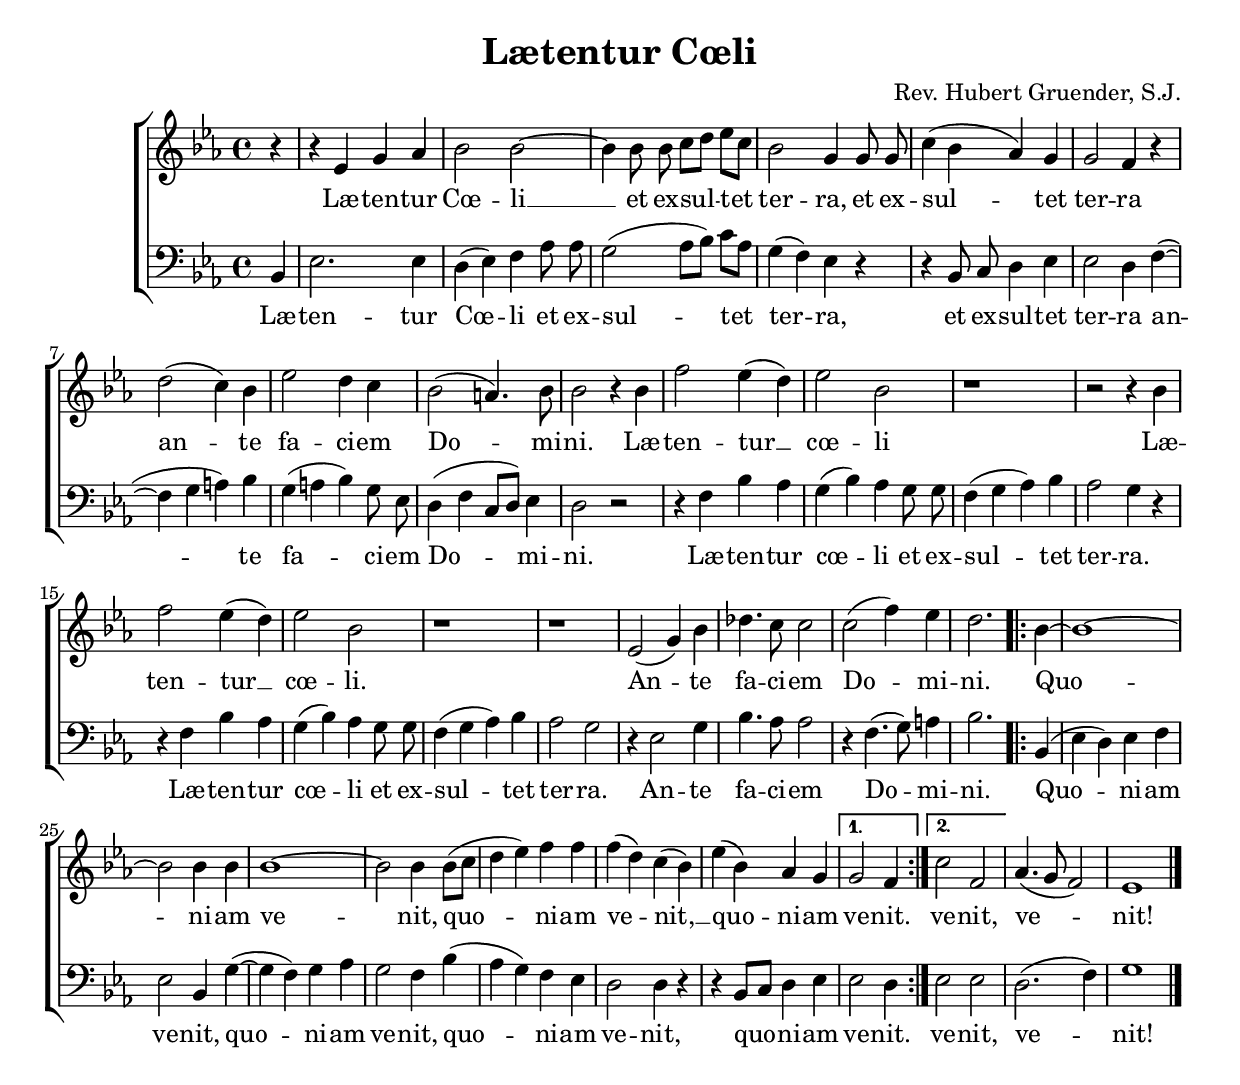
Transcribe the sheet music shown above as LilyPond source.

\include "util.ly"
\version "2.14.2"

\header {
  title = "Lætentur Cœli"
  composer = "Rev. Hubert Gruender, S.J."
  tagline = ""
}

global = {
  \key ees \major
  \time 4/4
  \autoBeamOff
  %\override DynamicLineSpanner #'staff-padding = #0.0
  %\override DynamicLineSpanner #'Y-extent = #'(-1 . 1)
}

sopMusic = \relative c' {
  \oneVoice
  \partial 4 r4 |
  r4 ees g aes |
  bes2 bes~ |
  bes4 bes8 bes c[ d] ees[ c] |
  bes2 g4 g8 g |
  c4( bes aes) g |
  g2 f4 r |
  
  d'2( c4) bes |
  ees2 d4 c |
  bes2( a4.) bes8 |
  bes2 r4 bes |
  f'2 ees4( d) |
  ees2 bes |
  r1 |
  
  r2 r4 bes |
  f'2 ees4( d) |
  ees2 bes |
  r1 |
  r1 |
  ees,2( g4) bes |
  des4. c8 c2 |
  
  c2( f4) ees |
  \partial 2. d2. \repeat volta 2 {
    \partial 4 bes4~ |
    bes1~ |
    bes2 bes4 bes |
    bes1~ |
    bes2 bes4 bes8([ c] |
    d4 ees) f f |
    
    f( d) c4( bes) |
    ees( bes) aes g |
  }
  \alternative {
    {
      \partial 2. g2 f4 |
    }
    {
      c'2 f, |
    }
  }
  aes4.( g8 f2) |
  ees1 \bar "|."
  
}
sopWords = \lyricmode {
  Læ -- ten -- tur Cœ -- li __ et ex -- sul -- tet ter -- ra,
  et ex -- sul -- tet ter -- ra
  an -- te fa -- ci -- em Do -- mi -- ni.
  Læ -- ten -- tur __ cœ -- li
  
  Læ -- ten -- tur __ cœ -- li.
  An -- te fa -- ci -- em Do -- mi -- ni.
  Quo -- ni -- am ve -- nit,
  quo -- ni -- am ve -- nit, __
  quo -- ni -- am ve -- nit.
  
  ve -- nit, ve -- nit!
}

bassMusic = \relative c {
  \oneVoice
  \partial 4 bes4 |
  ees2. ees4 |
  d4( ees) f aes8 aes |
  g2( aes8[ bes]) c[ aes] |
  g4( f) ees r4 |
  r bes8 c d4 ees |
  ees2 d4 f(~ |
  
  f g a) bes |
  g( a bes) g8 ees |
  d4( f c8[ d]) ees4 |
  d2 r |
  r4 f bes aes |
  g( bes) aes g8 g |
  f4( g aes) bes |
  
  aes2 g4 r |
  r f bes aes |
  g( bes) aes g8 g |
  f4( g aes) bes |
  aes2 g |
  r4 ees2 g4 |
  bes4. aes8 aes2 |
  
  r4 f4.( g8) a4 |
  \partial 2. bes2. |
  \repeat volta 2 {
    \partial 4 bes,4( |
    ees4 d) ees f |
    ees2 bes4 g'4~(  |
    g f) g aes |
    g2 f4 bes( |
    aes g) f ees |
    
    d2 d4 r |
    r bes8[ c] d4 ees |    
  }
  \alternative {
    {
      \partial 2. ees2 d4
    }
    {
      ees2 ees
    }
  }
  d2.( f4) |
  g1 \bar "|."
}
bassWords = \lyricmode {
  Læ -- ten -- tur Cœ -- li et ex -- sul -- tet ter -- ra,
  et ex -- sul -- tet ter -- ra
  an -- te fa -- ci -- em Do -- mi -- ni.
  Læ -- ten -- tur cœ -- li et ex -- sul -- tet ter -- ra.
  
  Læ -- ten -- tur cœ -- li et ex -- sul -- tet ter -- ra.
  An -- te fa -- ci -- em Do -- mi -- ni.
  Quo -- ni -- am ve -- nit,
  quo -- ni -- am ve -- nit,
  quo -- ni -- am ve -- nit,
  quo -- ni -- am ve -- nit.
  
  ve -- nit, ve -- nit!
}

pianoRH = \relative c' {
  
}
pianoLH = \relative c' {
  
}

\score {
  <<
   \new ChoirStaff <<
    \new Staff = women <<
      \new Voice = "sopranos" { \global \sopMusic }
    >>
    \new Lyrics \with { alignBelowContext = #"women" } \lyricsto "sopranos" \sopWords
   \new Staff = men <<
      \clef bass
      \new Voice = "basses" { \global \bassMusic }
    >>
    %\new Lyrics \with { alignAboveContext = #"men" \override VerticalAxisGroup #'nonstaff-relatedstaff-spacing = #'((basic-distance . 1)) } \lyricsto "tenors" \tenorWords
    \new Lyrics \with { alignBelowContext = #"men" } \lyricsto "basses" \bassWords
  >>
%    \new PianoStaff << \new Staff { \new Voice { \pianoRH } } \new Staff { \clef "bass" \pianoLH } >>
  >>
  \layout { }
  
}

\score {
  \unfoldRepeats

  <<
   \new ChoirStaff <<
    \new Staff = women <<
      \new Voice = "sopranos" { \global \sopMusic }
    >>
    \new Lyrics \with { alignBelowContext = #"women" } \lyricsto "sopranos" \sopWords
   \new Staff = men <<
      \clef bass
      \new Voice = "basses" { \global \bassMusic }
    >>
    %\new Lyrics \with { alignAboveContext = #"men" \override VerticalAxisGroup #'nonstaff-relatedstaff-spacing = #'((basic-distance . 1)) } \lyricsto "tenors" \tenorWords
    \new Lyrics \with { alignBelowContext = #"men" } \lyricsto "basses" \bassWords
  >>
%    \new PianoStaff << \new Staff { \new Voice { \pianoRH } } \new Staff { \clef "bass" \pianoLH } >>
  >>
  
  \midi {
    \tempo 4 = 120
    \set Staff.midiInstrument = "flute"
  
    \context {
      \Voice
      \remove "Dynamic_performer"
    }
  }
}

